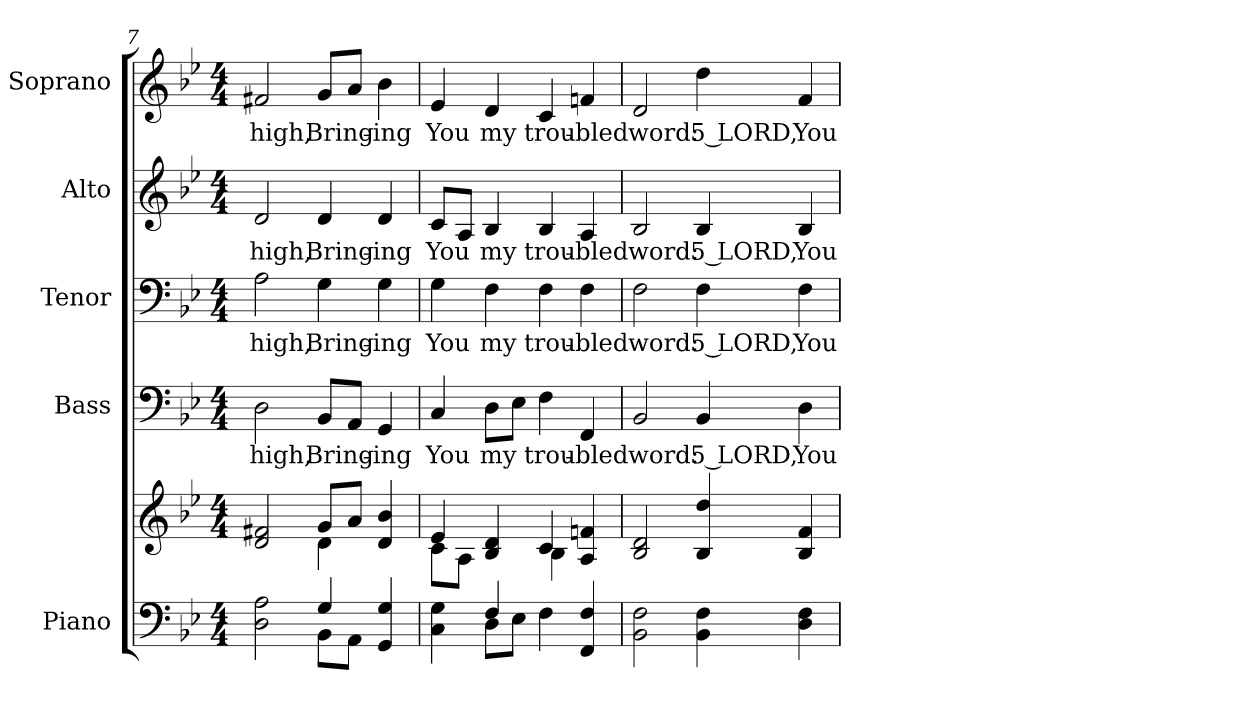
**kern	**kern	**kern	**text	**kern	**text	**kern	**text	**kern	**text
*part5	*part5	*part4	*part4	*part3	*part3	*part2	*part2	*part1	*part1
*staff6	*staff5	*staff4	*staff4	*staff3	*staff3	*staff2	*staff2	*staff1	*staff1
*I"Piano	*	*I"Bass	*	*I"Tenor	*	*I"Alto	*	*I"Soprano	*
*I'Pno.	*	*I'B.	*	*I'T.	*	*I'A.	*	*I'S.	*
!!LO:PB:g=z
*clefF4	*clefG2	*clefF4	*	*clefF4	*	*clefG2	*	*clefG2	*
*k[b-e-]	*k[b-e-]	*k[b-e-]	*	*k[b-e-]	*	*k[b-e-]	*	*k[b-e-]	*
*B-:	*B-:	*B-:	*	*B-:	*	*B-:	*	*B-:	*
*M4/4	*M4/4	*M4/4	*	*M4/4	*	*M4/4	*	*M4/4	*
=7	=7	=7	=7	=7	=7	=7	=7	=7	=7
*^	*^	*	*	*	*	*	*	*	*
!	!	!	!	!	!LO:LY:b:color=#000000	!	!	!	!	!	!
!	!	!	!	!	!	!	!LO:LY:b:color=#000000	!	!	!	!
!	!	!	!	!	!	!	!	!	!LO:LY:b:color=#000000	!	!
!	!	!	!	!	!	!	!	!	!	!	!LO:LY:b:color=#000000
2Di\ 2Ai	2ryy	2di/ 2f#Xi	2ryy	2Di\	high,	2Ai\	high,	2di/	high,	2f#Xi/	high,
!	!	!	!	!	!LO:LY:b:color=#000000	!	!	!	!	!	!
!	!	!	!	!	!	!	!LO:LY:b:color=#000000	!	!	!	!
!	!	!	!	!	!	!	!	!	!LO:LY:b:color=#000000	!	!
!	!	!	!	!	!	!	!	!	!	!	!LO:LY:b:color=#000000
4Gi/	8BB-i\L	8gi/L	4di\	8BB-i/L	Bring-	4Gi\	Bring-	4di/	Bring-	8gi/L	Bring-
.	8AAi\J	8ai/J	.	8AAi/J	.	.	.	.	.	8ai/J	.
!	!	!	!	!	!LO:LY:b:color=#000000	!	!	!	!	!	!
!	!	!	!	!	!	!	!LO:LY:b:color=#000000	!	!	!	!
!	!	!	!	!	!	!	!	!	!LO:LY:b:color=#000000	!	!
!	!	!	!	!	!	!	!	!	!	!	!LO:LY:b:color=#000000
4GGi/ 4Gi	4ryy	4di/ 4b-i	4ryy	4GGi/	-ing	4Gi\	-ing	4di/	-ing	4b-i\	-ing
=8	=8	=8	=8	=8	=8	=8	=8	=8	=8	=8	=8
!	!	!	!	!	!LO:LY:b:color=#000000	!	!	!	!	!	!
!	!	!	!	!	!	!	!LO:LY:b:color=#000000	!	!	!	!
!	!	!	!	!	!	!	!	!	!LO:LY:b:color=#000000	!	!
!	!	!	!	!	!	!	!	!	!	!	!LO:LY:b:color=#000000
4Ci\ 4Gi	4ryy	4e-i/	8ci\L	4Ci/	You	4Gi\	You	8ci/L	You	4e-i/	You
.	.	.	8Ai\J	.	.	.	.	8Ai/J	.	.	.
!	!	!	!	!	!LO:LY:b:color=#000000	!	!	!	!	!	!
!	!	!	!	!	!	!	!LO:LY:b:color=#000000	!	!	!	!
!	!	!	!	!	!	!	!	!	!LO:LY:b:color=#000000	!	!
!	!	!	!	!	!	!	!	!	!	!	!LO:LY:b:color=#000000
4Fi/	8Di\L	4B-i/ 4di	4ryy	8Di\L	my	4Fi\	my	4B-i/	my	4di/	my
.	8E-i\J	.	.	8E-i\J	.	.	.	.	.	.	.
!	!	!	!	!	!LO:LY:b:color=#000000	!	!	!	!	!	!
!	!	!	!	!	!	!	!LO:LY:b:color=#000000	!	!	!	!
!	!	!	!	!	!	!	!	!	!LO:LY:b:color=#000000	!	!
!	!	!	!	!	!	!	!	!	!	!	!LO:LY:b:color=#000000
4Fi\	2ryy	4ci/	4B-i\	4Fi\	trou-	4Fi\	trou-	4B-i/	trou-	4ci/	trou-
!	!	!	!	!	!LO:LY:b:color=#000000	!	!	!	!	!	!
!	!	!	!	!	!	!	!LO:LY:b:color=#000000	!	!	!	!
!	!	!	!	!	!	!	!	!	!LO:LY:b:color=#000000	!	!
!	!	!	!	!	!	!	!	!	!	!	!LO:LY:b:color=#000000
4FFi/ 4Fi	.	4Ai/ 4fni	4ryy	4FFi/	-bled	4Fi\	-bled	4Ai/	-bled	4fni/	-bled
*v	*v	*	*	*	*	*	*	*	*	*	*
*	*v	*v	*	*	*	*	*	*	*	*
=9	=9	=9	=9	=9	=9	=9	=9	=9	=9
*	*^	*	*	*	*	*	*	*	*
!	!	!	!	!LO:LY:b:color=#000000	!	!	!	!	!	!
*	*v	*v	*	*	*	*	*	*	*	*
*	*^	*	*	*	*	*	*	*	*
!	!	!	!	!	!	!LO:LY:b:color=#000000	!	!	!	!
*	*v	*v	*	*	*	*	*	*	*	*
*	*^	*	*	*	*	*	*	*	*
!	!	!	!	!	!	!	!	!LO:LY:b:color=#000000	!	!
*	*v	*v	*	*	*	*	*	*	*	*
*	*^	*	*	*	*	*	*	*	*
!	!	!	!	!	!	!	!	!	!	!LO:LY:b:color=#000000
*	*v	*v	*	*	*	*	*	*	*	*
2BB-i\ 2Fi	2B-i/ 2di	2BB-i/	word:	2Fi\	word:	2B-i/	word:	2di/	word:
!	!	!	!LO:LY:b:color=#000000	!	!	!	!	!	!
!	!	!	!	!	!LO:LY:b:color=#000000	!	!	!	!
!	!	!	!	!	!	!	!LO:LY:b:color=#000000	!	!
!	!	!	!	!	!	!	!	!	!LO:LY:b:color=#000000
4BB-i\ 4Fi	4B-i/ 4ddi	4BB-i/	5 LORD,	4Fi\	5 LORD,	4B-i/	5 LORD,	4ddi\	5 LORD,
!	!	!	!LO:LY:b:color=#000000	!	!	!	!	!	!
!	!	!	!	!	!LO:LY:b:color=#000000	!	!	!	!
!	!	!	!	!	!	!	!LO:LY:b:color=#000000	!	!
!	!	!	!	!	!	!	!	!	!LO:LY:b:color=#000000
4Di\ 4Fi	4B-i/ 4fi	4Di\	You	4Fi\	You	4B-i/	You	4fi/	You
=	=	=	=	=	=	=	=	=	=
*-	*-	*-	*-	*-	*-	*-	*-	*-	*-
